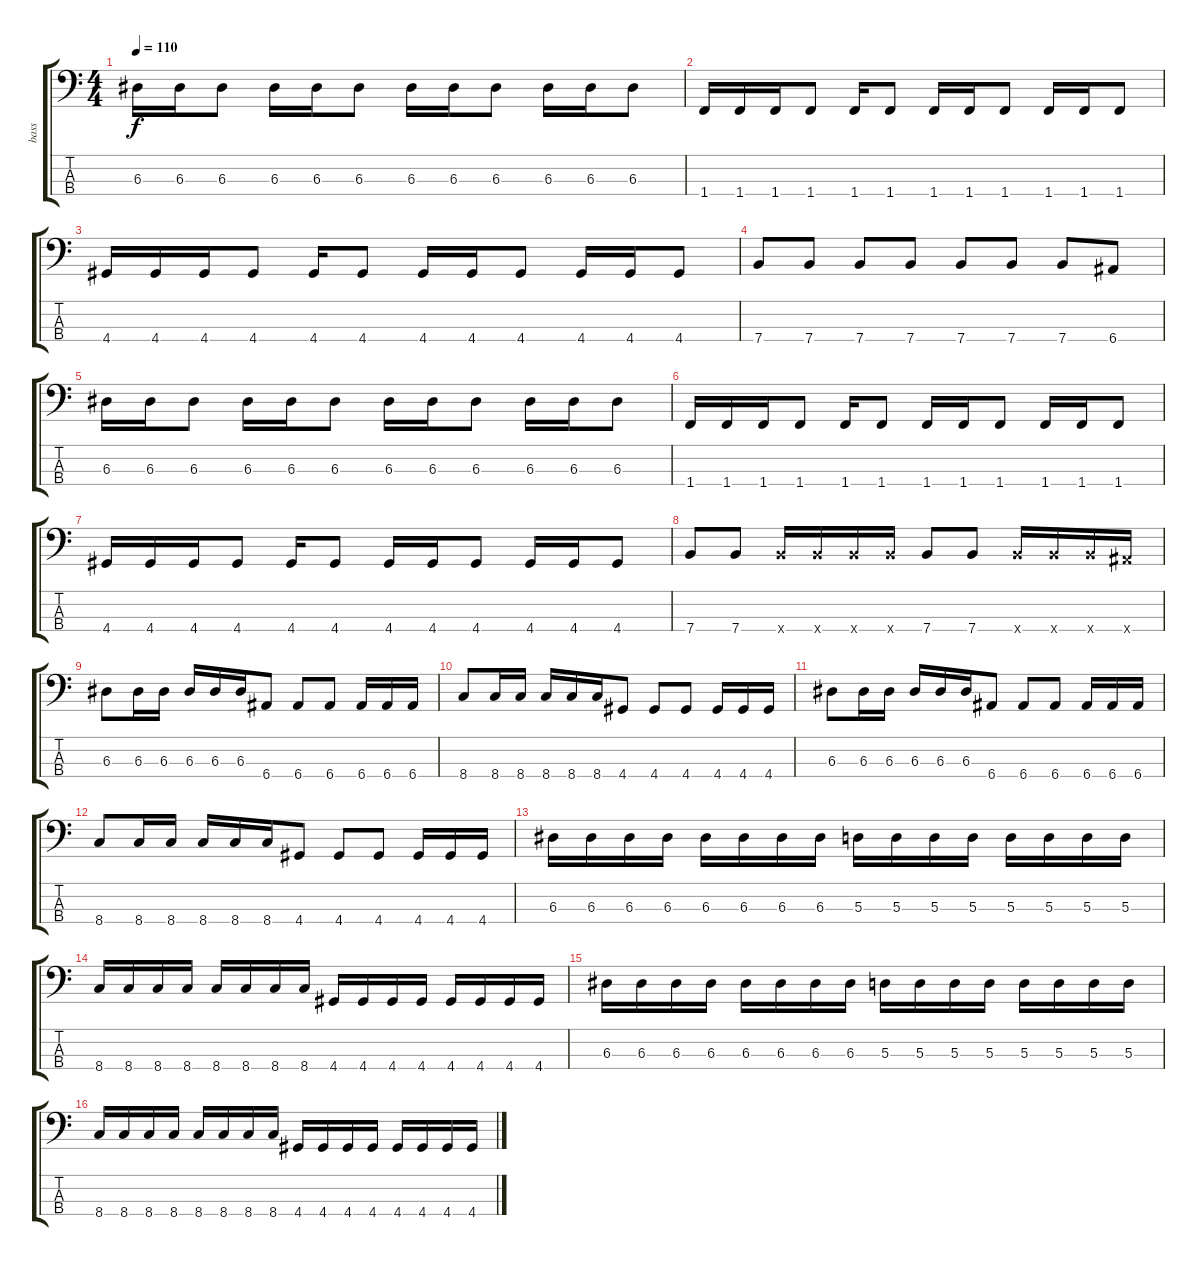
\track ("bass" "bass") {instrument electricbasspick}
\staff {score tabs}
\tuning (G2 D2 A1 E1) {hide}
\ts (4 4)
\tempo 110
\clef f4
\ks c
6.3.16{dy f} 6.3.16 6.3.8 6.3.16 6.3.16 6.3.8 6.3.16 6.3.16 6.3.8 6.3.16 6.3.16 6.3.8 |
1.4.16 1.4.16 1.4.16 1.4.8 1.4.16 1.4.8 1.4.16 1.4.16 1.4.8 1.4.16 1.4.16 1.4.8 |
4.4.16 4.4.16 4.4.16 4.4.8 4.4.16 4.4.8 4.4.16 4.4.16 4.4.8 4.4.16 4.4.16 4.4.8 |
7.4.8 7.4.8 7.4.8 7.4.8 7.4.8 7.4.8 7.4.8 6.4.8 |
6.3.16 6.3.16 6.3.8 6.3.16 6.3.16 6.3.8 6.3.16 6.3.16 6.3.8 6.3.16 6.3.16 6.3.8 |
1.4.16 1.4.16 1.4.16 1.4.8 1.4.16 1.4.8 1.4.16 1.4.16 1.4.8 1.4.16 1.4.16 1.4.8 |
4.4.16 4.4.16 4.4.16 4.4.8 4.4.16 4.4.8 4.4.16 4.4.16 4.4.8 4.4.16 4.4.16 4.4.8 |
7.4.8 7.4.8 7.4{x}.16 7.4{x}.16 7.4{x}.16 7.4{x}.16 7.4.8 7.4.8 7.4{x}.16 7.4{x}.16 7.4{x}.16 6.4{x}.16 |
6.3.8 6.3.16 6.3.16 6.3.16 6.3.16 6.3.16 6.4.8 6.4.8 6.4.8 6.4.16 6.4.16 6.4.16 |
8.4.8 8.4.16 8.4.16 8.4.16 8.4.16 8.4.16 4.4.8 4.4.8 4.4.8 4.4.16 4.4.16 4.4.16 |
6.3.8 6.3.16 6.3.16 6.3.16 6.3.16 6.3.16 6.4.8 6.4.8 6.4.8 6.4.16 6.4.16 6.4.16 |
8.4.8 8.4.16 8.4.16 8.4.16 8.4.16 8.4.16 4.4.8 4.4.8 4.4.8 4.4.16 4.4.16 4.4.16 |
6.3.16 6.3.16 6.3.16 6.3.16 6.3.16 6.3.16 6.3.16 6.3.16 5.3.16 5.3.16 5.3.16 5.3.16 5.3.16 5.3.16 5.3.16 5.3.16 |
8.4.16 8.4.16 8.4.16 8.4.16 8.4.16 8.4.16 8.4.16 8.4.16 4.4.16 4.4.16 4.4.16 4.4.16 4.4.16 4.4.16 4.4.16 4.4.16 |
6.3.16 6.3.16 6.3.16 6.3.16 6.3.16 6.3.16 6.3.16 6.3.16 5.3.16 5.3.16 5.3.16 5.3.16 5.3.16 5.3.16 5.3.16 5.3.16 |
8.4.16 8.4.16 8.4.16 8.4.16 8.4.16 8.4.16 8.4.16 8.4.16 4.4.16 4.4.16 4.4.16 4.4.16 4.4.16 4.4.16 4.4.16 4.4.16
